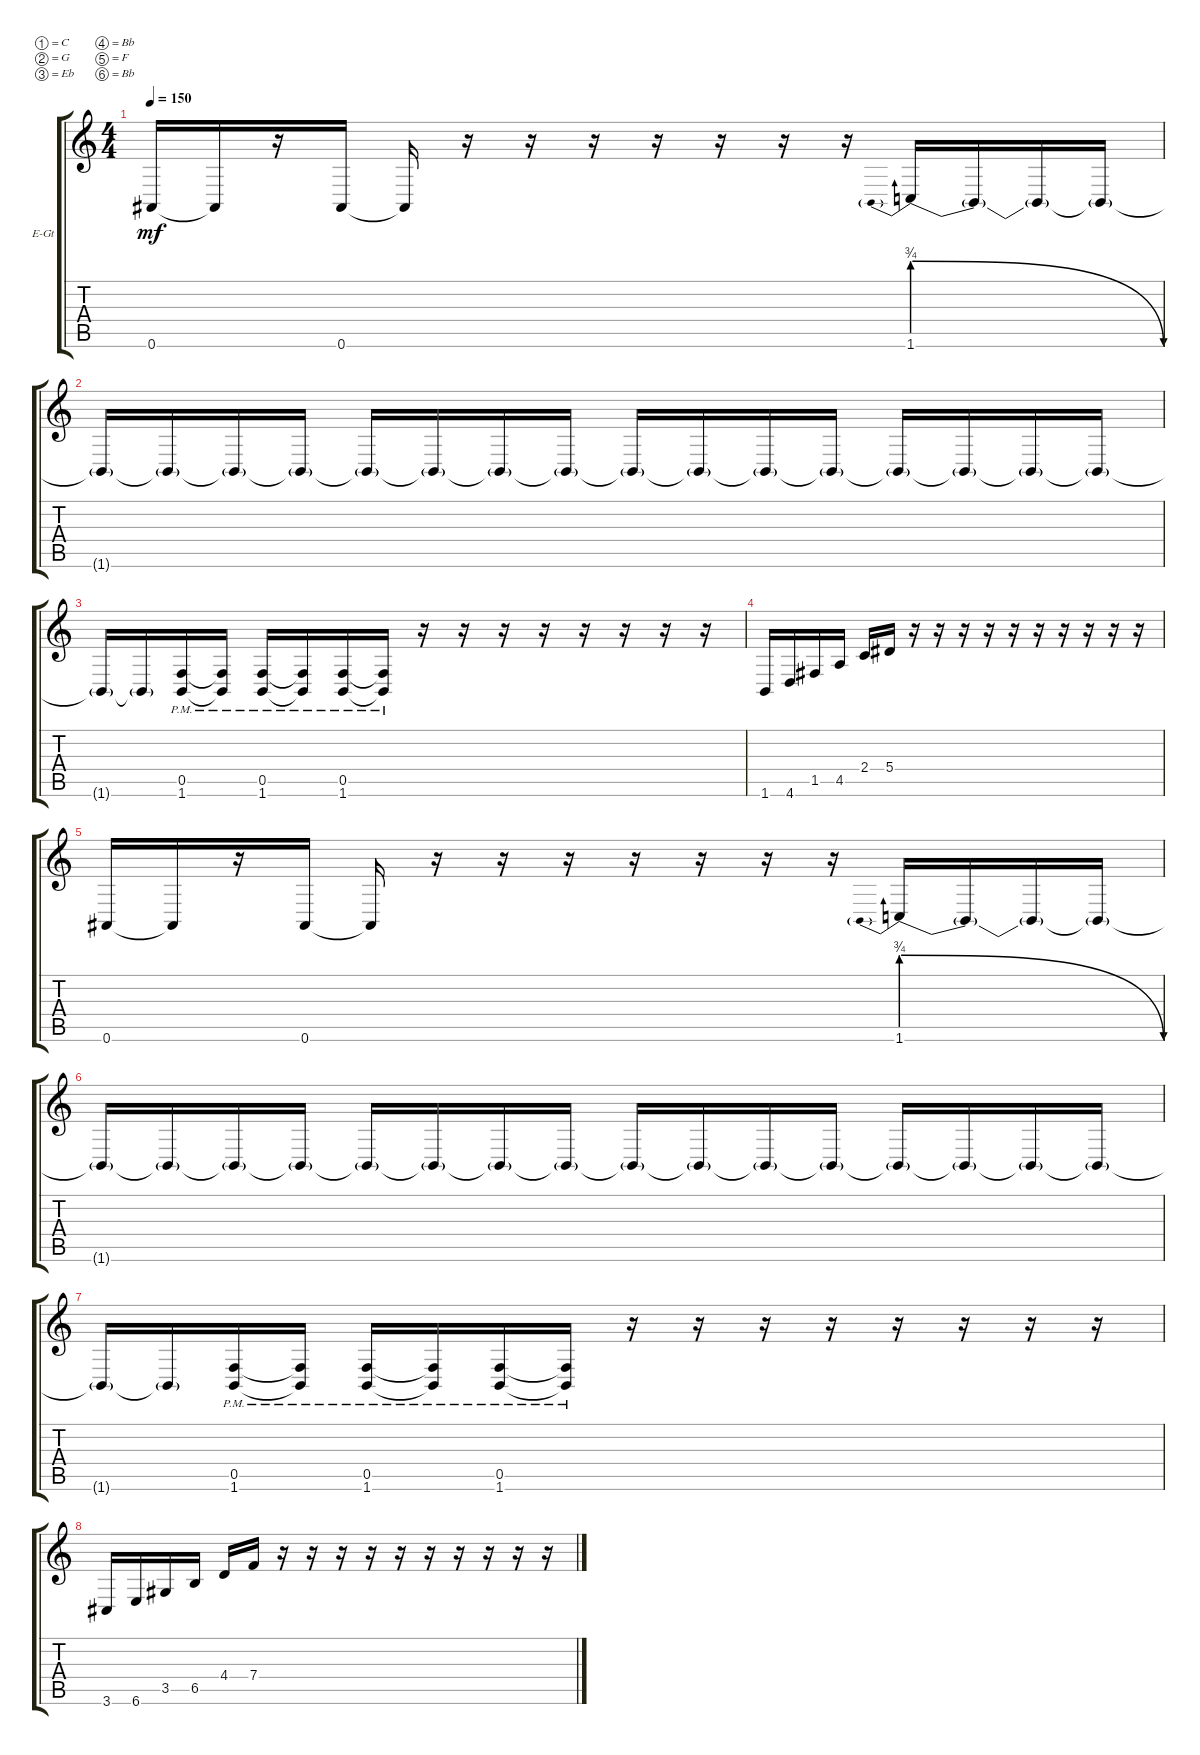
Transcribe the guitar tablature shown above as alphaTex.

\defaultSystemsLayout 4
\bracketExtendMode groupsimilarinstruments
\firstSystemTrackNameOrientation horizontal
\otherSystemsTrackNameOrientation horizontal
\track ("Electric Guitar" "E-Gt") {instrument distortionguitar}
\staff {score tabs}
\tuning (C4 G3 Eb3 Bb2 F2 Bb1)
\ts (4 4)
\tempo 150
\clef g2
\scale
0.487395
\ks c
0.6.16{dy mf instrument distortionguitar} 0.6{t}.16 r.16 0.6.16 0.6{t}.16 r.16 r.16 r.16 r.16 r.16 r.16 r.16 1.6{be (prebendrelease 0 3 59.4 0)}.16 1.6{t}.16 1.6{t}.16 1.6{t}.16 |
\scale
0.256303 1.6{t}.16 1.6{t}.16 1.6{t}.16 1.6{t}.16 1.6{t}.16 1.6{t}.16 1.6{t}.16 1.6{t}.16 1.6{t}.16 1.6{t}.16 1.6{t}.16 1.6{t}.16 1.6{t}.16 1.6{t}.16 1.6{t}.16 1.6{t}.16 |
\scale
0.256303 1.6{t}.16 1.6{t}.16 (1.6{pm} 0.5{pm}).16 (1.6{pm t} 0.5{pm t}).16 (1.6{pm} 0.5{pm}).16 (1.6{pm t} 0.5{pm t}).16 (1.6{pm} 0.5{pm}).16 (0.5{pm t} 1.6{pm t}).16 r.16 r.16 r.16 r.16 r.16 r.16 r.16 r.16 |
\scale
0.333333 1.6.16 4.6.16 1.5.16 4.5.16 2.4.16 5.4.16 r.16 r.16 r.16 r.16 r.16 r.16 r.16 r.16 r.16 r.16 |
\scale
0.333333 0.6.16 0.6{t}.16 r.16 0.6.16 0.6{t}.16 r.16 r.16 r.16 r.16 r.16 r.16 r.16 1.6{be (prebendrelease 0 3 59.4 0)}.16 1.6{t}.16 1.6{t}.16 1.6{t}.16 |
\scale
0.333333 1.6{t}.16 1.6{t}.16 1.6{t}.16 1.6{t}.16 1.6{t}.16 1.6{t}.16 1.6{t}.16 1.6{t}.16 1.6{t}.16 1.6{t}.16 1.6{t}.16 1.6{t}.16 1.6{t}.16 1.6{t}.16 1.6{t}.16 1.6{t}.16 |
\scale
0.333333 1.6{t}.16 1.6{t}.16 (1.6{pm} 0.5{pm}).16 (1.6{pm t} 0.5{pm t}).16 (1.6{pm} 0.5{pm}).16 (1.6{pm t} 0.5{pm t}).16 (1.6{pm} 0.5{pm}).16 (0.5{pm t} 1.6{pm t}).16 r.16 r.16 r.16 r.16 r.16 r.16 r.16 r.16 |
\scale
0.333333 3.6.16 6.6.16 3.5.16 6.5.16 4.4.16 7.4.16 r.16 r.16 r.16 r.16 r.16 r.16 r.16 r.16 r.16 r.16
